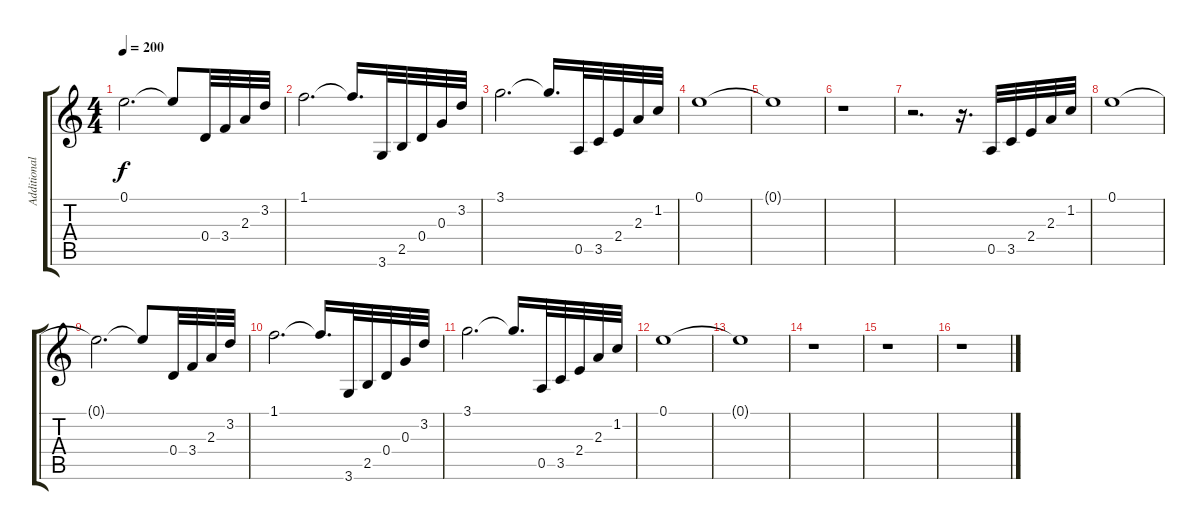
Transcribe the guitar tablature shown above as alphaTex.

\track ("Additional Guitar3" "Additional") {instrument electricguitarclean}
\staff {score tabs}
\tuning (E4 B3 G3 D3 A2 E2) {hide}
\ts (4 4)
\tempo 200
\clef g2
\ks c
0.1{t}.2{d dy f} 0.1{t}.8 0.4.32 3.4.32 2.3.32 3.2.32 |
1.1.2{d} 1.1{t}.16{d} 3.6.32 2.5.32 0.4.32 0.3.32 3.2.32 |
3.1.2{d} 3.1{t}.16{d} 0.5.32 3.5.32 2.4.32 2.3.32 1.2.32 |
0.1.1 |
0.1{t}.1 |
r.1 |
r.2{d} r.16{d} 0.5.32 3.5.32 2.4.32 2.3.32 1.2.32 |
0.1.1 |
0.1{t}.2{d} 0.1{t}.8 0.4.32 3.4.32 2.3.32 3.2.32 |
1.1.2{d} 1.1{t}.16{d} 3.6.32 2.5.32 0.4.32 0.3.32 3.2.32 |
3.1.2{d} 3.1{t}.16{d} 0.5.32 3.5.32 2.4.32 2.3.32 1.2.32 |
0.1.1 |
0.1{t}.1 |
r.1 |
r.1 |
r.1
